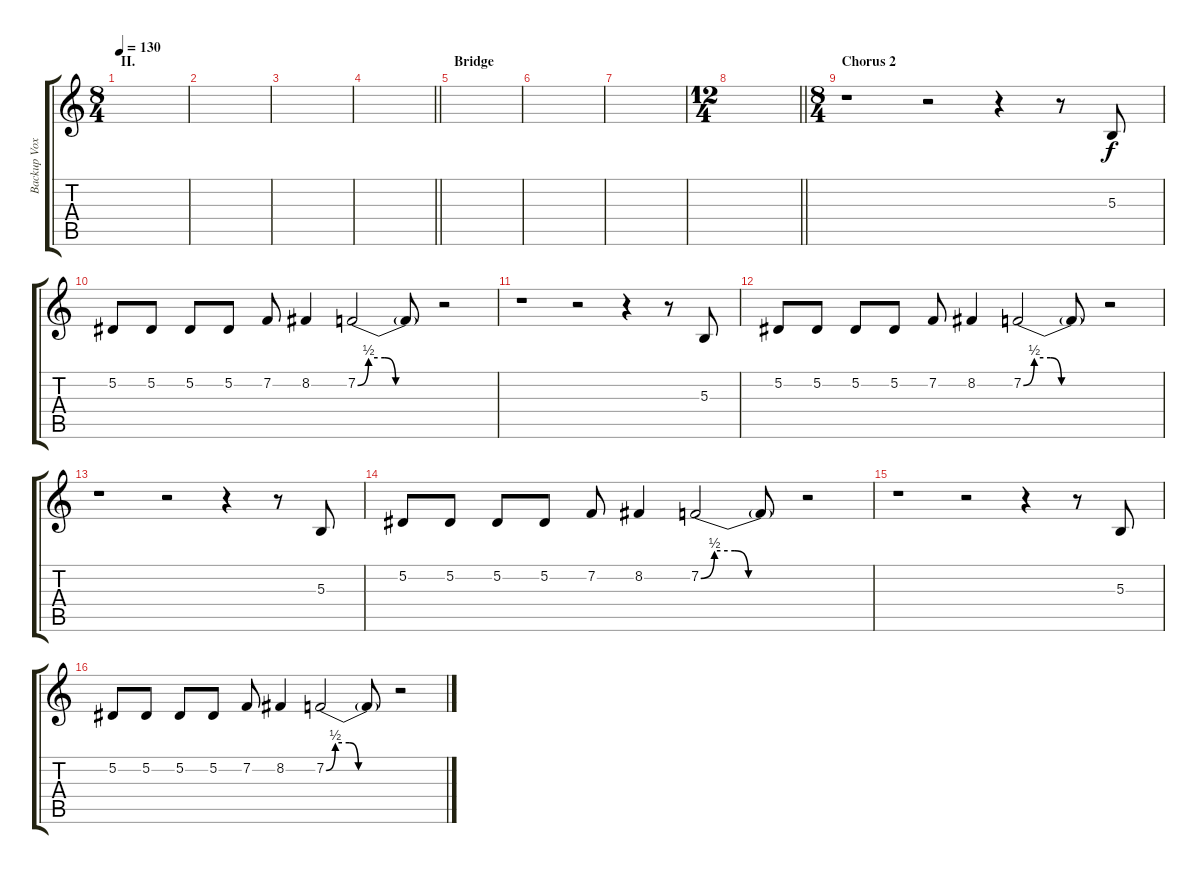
\track ("Backup Vox2 (Buddy)" "Backup Vox") {instrument trumpet}
\staff {score tabs}
\tuning (Eb4 Bb3 Gb3 Db3 Ab2 Eb2) {hide}
\ts (8 4)
\section ("" "II.")
\tempo 130
\clef g2
\ks c
|
|
|
\barLineRight lightlight
|
\section ("" "Bridge")
|
|
|
\ts (12 4)
\barLineRight lightlight
|
\ts (8 4)
\section ("" "Chorus 2")
r.1 r.2 r.4 r.8 5.3.8 |
5.2.8 5.2.8 5.2.8 5.2.8 7.2.8 8.2.4 7.2{be (custom 0 0 8 2 20 2 28 0 60 0)}.2 7.2{t}.8 r.2 |
r.1 r.2 r.4 r.8 5.3.8 |
5.2.8 5.2.8 5.2.8 5.2.8 7.2.8 8.2.4 7.2{be (custom 0 0 8 2 20 2 28 0 60 0)}.2 7.2{t}.8 r.2 |
r.1 r.2 r.4 r.8 5.3.8 |
5.2.8 5.2.8 5.2.8 5.2.8 7.2.8 8.2.4 7.2{be (custom 0 0 8 2 20 2 28 0 60 0)}.2 7.2{t}.8 r.2 |
r.1 r.2 r.4 r.8 5.3.8 |
5.2.8 5.2.8 5.2.8 5.2.8 7.2.8 8.2.4 7.2{be (custom 0 0 8 2 20 2 28 0 60 0)}.2 7.2{t}.8 r.2
